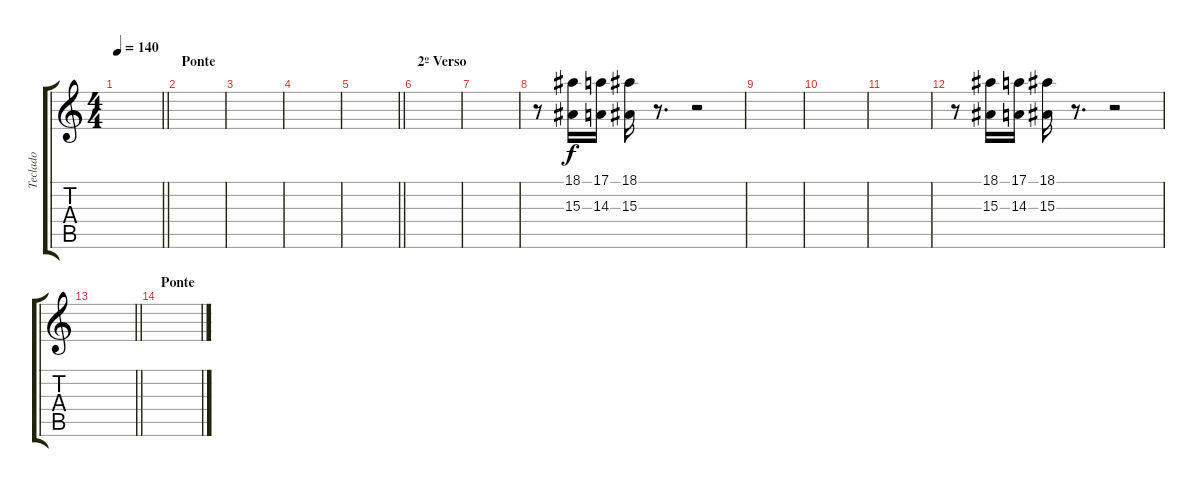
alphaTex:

\track ("Teclado" "Teclado") {instrument stringensemble1}
\staff {score tabs}
\tuning (E4 B3 G3 D3 A2 E2) {hide}
\ts (4 4)
\tempo 140
\clef g2
\barLineRight lightlight
\ks c
|
\section ("" "Ponte")
|
|
|
\barLineRight lightlight
|
\section ("" "2º Verso")
|
|
r.8 (18.1 15.3).16 (17.1 14.3).16 (18.1 15.3).16 r.8{d} r.2 |
|
|
|
r.8 (18.1 15.3).16 (17.1 14.3).16 (18.1 15.3).16 r.8{d} r.2 |
\barLineRight lightlight
|
\section ("" "Ponte")
